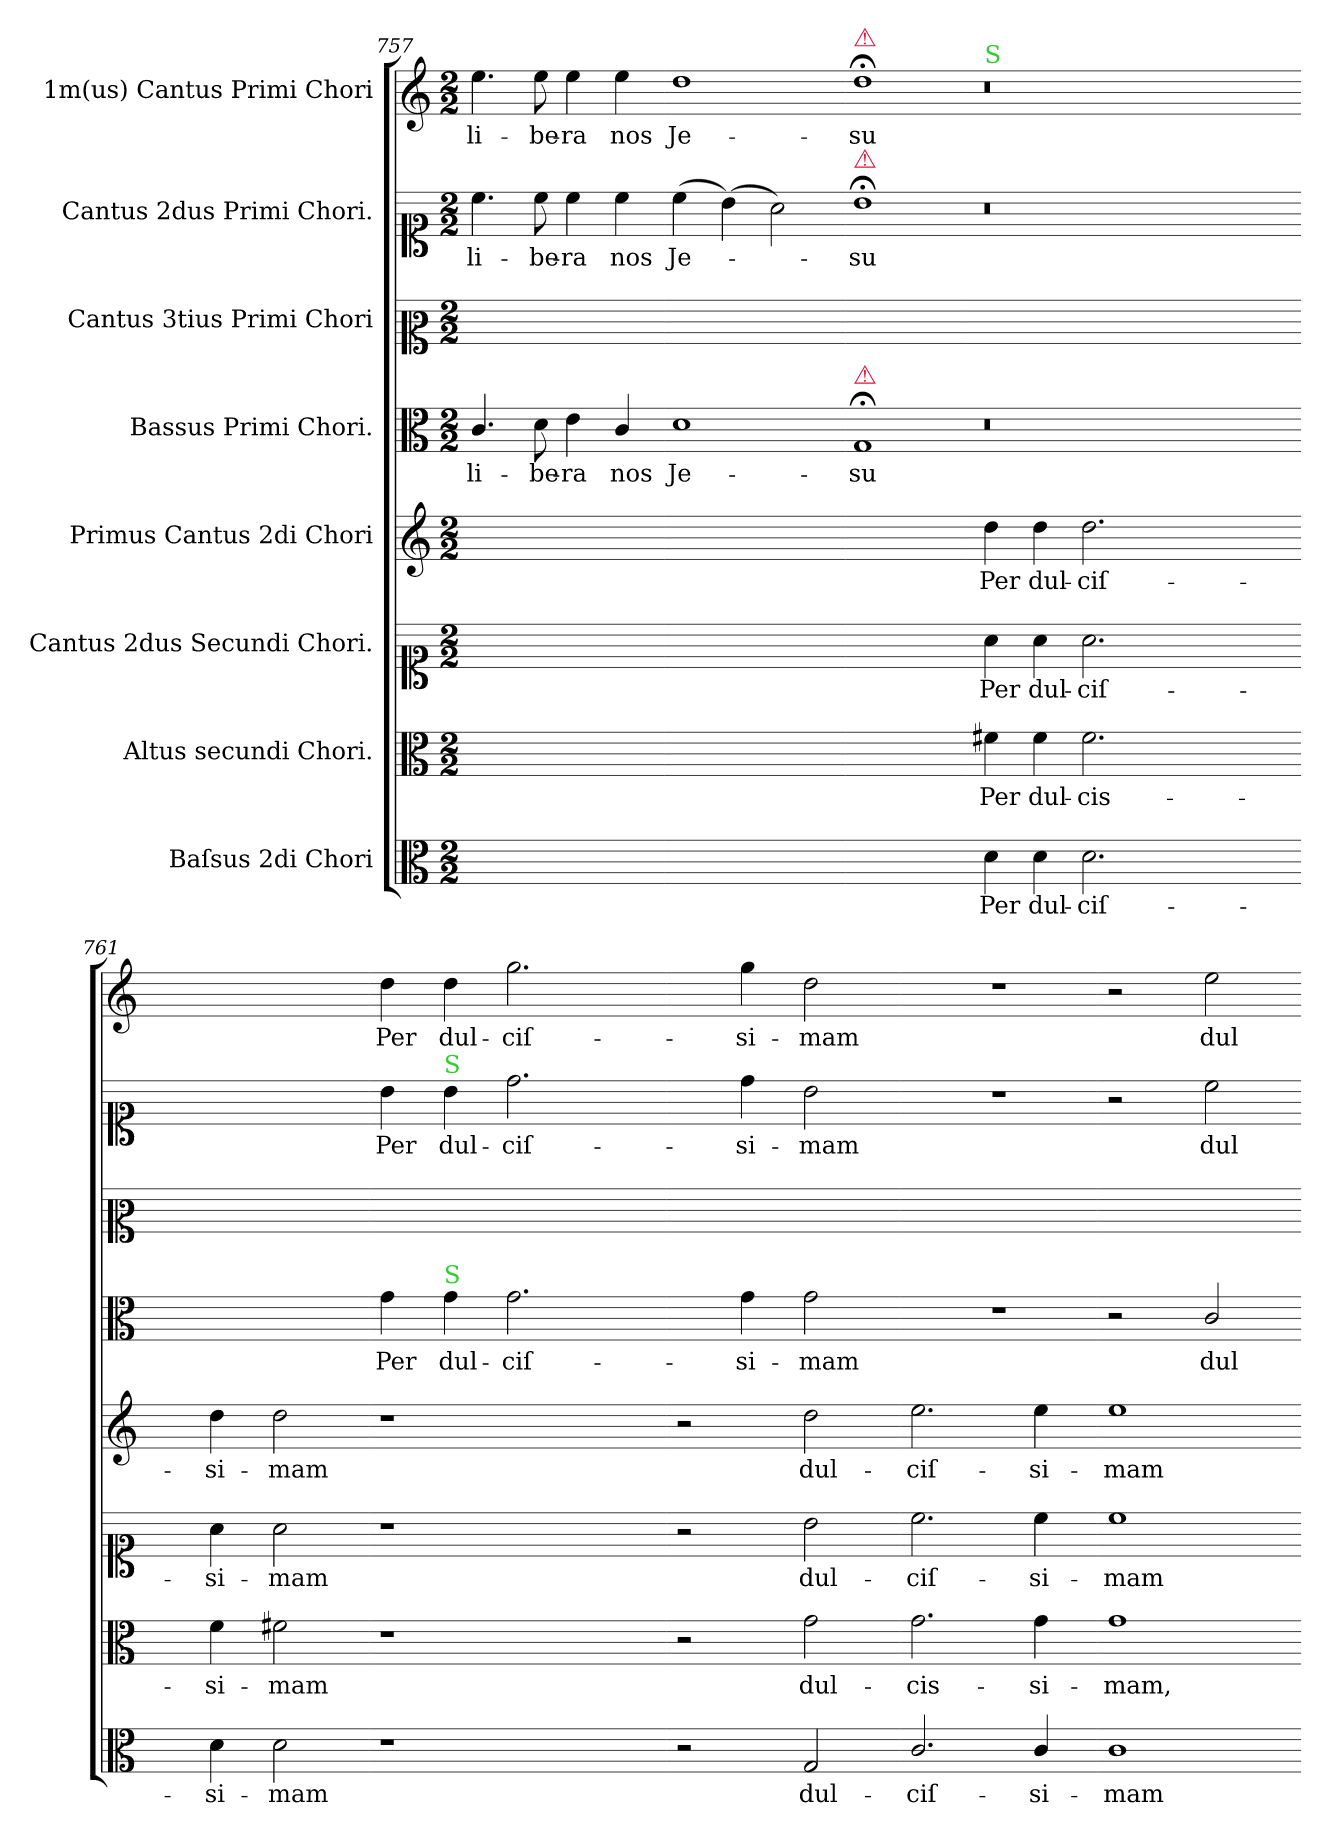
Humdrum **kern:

**kern	**text	**kern	**text	**kern	**text	**kern	**text	**kern	**text	**kern	**kern	**text	**kern	**text
*part8	*part8	*part7	*part7	*part6	*part6	*part5	*part5	*part4	*part4	*part3	*part2	*part2	*part1	*part1
*staff8	*staff8	*staff7	*staff7	*staff6	*staff6	*staff5	*staff5	*staff4	*staff4	*staff3	*staff2	*staff2	*staff1	*staff1
*I"Baſsus 2di Chori	*	*I"Altus secundi Chori.	*	*I"Cantus 2dus Secundi Chori.	*	*I"Primus Cantus 2di Chori	*	*I"Bassus Primi Chori.	*	*I"Cantus 3tius Primi Chori	*I"Cantus 2dus Primi Chori.	*	*I"1m(us) Cantus Primi Chori	*
*clefC3	*	*clefC3	*	*clefC1	*	*clefG2	*	*clefC3	*	*clefC2	*clefC1	*	*clefG2	*
*k[]	*	*k[]	*	*k[]	*	*k[]	*	*k[]	*	*k[]	*k[]	*	*k[]	*
*M2/2	*	*M2/2	*	*M2/2	*	*M2/2	*	*M2/2	*	*M2/2	*M2/2	*	*M2/2	*
=757	=757	=757	=757	=757	=757	=757	=757	=757	=757	=757	=757	=757	=757	=757
1ryy	.	1ryy	.	1ryy	.	1ryy	.	4.c/	li-	1ryy	4.cc\	li-	4.ee\	li-
.	.	.	.	.	.	.	.	8d\	-be-	.	8cc\	-be-	8ee\	-be-
.	.	.	.	.	.	.	.	4e\	-ra	.	4cc\	-ra	4ee\	-ra
.	.	.	.	.	.	.	.	4c/	nos	.	4cc\	nos	4ee\	nos
=758-	=758-	=758-	=758-	=758-	=758-	=758-	=758-	=758-	=758-	=758-	=758-	=758-	=758-	=758-
1ryy	.	1ryy	.	1ryy	.	1ryy	.	1d	Je-	1ryy	(4cc\	Je-	1dd	Je-
.	.	.	.	.	.	.	.	.	.	.	(4b\)	.	.	.
.	.	.	.	.	.	.	.	.	.	.	2a\)	.	.	.
=759-	=759-	=759-	=759-	=759-	=759-	=759-	=759-	=759-	=759-	=759-	=759-	=759-	=759-	=759-
!	!	!	!	!	!	!	!	!	!	!	!	!	!LO:TX:a:color=crimson:t=⚠	!
!	!	!	!	!	!	!	!	!	!	!	!LO:TX:a:color=crimson:t=⚠	!	!	!
!	!	!	!	!	!	!	!	!LO:TX:a:color=crimson:t=⚠	!	!	!	!	!	!
1ryy	.	1ryy	.	1ryy	.	1ryy	.	1G;<	-su	1ryy	1b;	-su	1dd;	-su
=760-	=760-	=760-	=760-	=760-	=760-	=760-	=760-	=760-	=760-	=760-	=760-	=760-	=760-	=760-
!	!	!	!	!	!	!	!	!	!	!	!	!	!LO:TX:a:color=limegreen:t=S	!
4d\	Per	4f#X\	Per	4a\	Per	4dd\	Per	0r	.	1ryy	0r	.	0r	.
4d\	dul-	4f#\	dul-	4a\	dul-	4dd\	dul-	.	.	.	.	.	.	.
2.d\	-ciſ-	2.f#\	-cis-	2.a\	-ciſ-	2.dd\	-ciſ-	.	.	.	.	.	.	.
.	.	.	.	.	.	.	.	.	.	1ryy	.	.	.	.
2.ryy	.	2.ryy	.	2.ryy	.	2.ryy	.	.	.	.	.	.	.	.
=761-	=761-	=761-	=761-	=761-	=761-	=761-	=761-	=761-	=761-	=761-	=761-	=761-	=761-	=761-
4ryy	.	4ryy	.	4ryy	.	4ryy	.	1ryy	.	1ryy	1ryy	.	1ryy	.
4d\	-si-	4f#\	-si-	4a\	-si-	4dd\	-si-	.	.	.	.	.	.	.
2d\	-mam	2f#X\	-mam	2a\	-mam	2dd\	-mam	.	.	.	.	.	.	.
=762-	=762-	=762-	=762-	=762-	=762-	=762-	=762-	=762-	=762-	=762-	=762-	=762-	=762-	=762-
1r	.	1r	.	1r	.	1r	.	4g\	Per	1ryy	4b\	Per	4dd\	Per
!	!	!	!	!	!	!	!	!	!	!	!LO:TX:a:color=limegreen:t=S	!	!	!
!	!	!	!	!	!	!	!	!LO:TX:a:color=limegreen:t=S	!	!	!	!	!	!
.	.	.	.	.	.	.	.	4g\	dul-	.	4b\	dul-	4dd\	dul-
.	.	.	.	.	.	.	.	2.g\	-ciſ-	.	2.dd\	-ciſ-	2.gg\	-ciſ-
4ryy	.	4ryy	.	4ryy	.	4ryy	.	.	.	4ryy	.	.	.	.
=763-	=763-	=763-	=763-	=763-	=763-	=763-	=763-	=763-	=763-	=763-	=763-	=763-	=763-	=763-
2r	.	2r	.	2r	.	2r	.	4ryy	.	1ryy	4ryy	.	4ryy	.
.	.	.	.	.	.	.	.	4g\	-si-	.	4dd\	-si-	4gg\	-si-
2G/	dul-	2g\	dul-	2b\	dul-	2dd\	dul-	2g\	-mam	.	2b\	-mam	2dd\	-mam
=764-	=764-	=764-	=764-	=764-	=764-	=764-	=764-	=764-	=764-	=764-	=764-	=764-	=764-	=764-
2.c/	-ciſ-	2.g\	-cis-	2.cc\	-ciſ-	2.ee\	-ciſ-	1r	.	1ryy	1r	.	1r	.
4c/	-si-	4g\	-si-	4cc\	-si-	4ee\	-si-	.	.	.	.	.	.	.
=765-	=765-	=765-	=765-	=765-	=765-	=765-	=765-	=765-	=765-	=765-	=765-	=765-	=765-	=765-
1c	-mam	1g	-mam,	1cc	-mam	1ee	-mam	2r	.	1ryy	2r	.	2r	.
.	.	.	.	.	.	.	.	2c/	dul-	.	2cc\	dul-	2ee\	dul-
=-	=-	=-	=-	=-	=-	=-	=-	=-	=-	=-	=-	=-	=-	=-
*-	*-	*-	*-	*-	*-	*-	*-	*-	*-	*-	*-	*-	*-	*-
